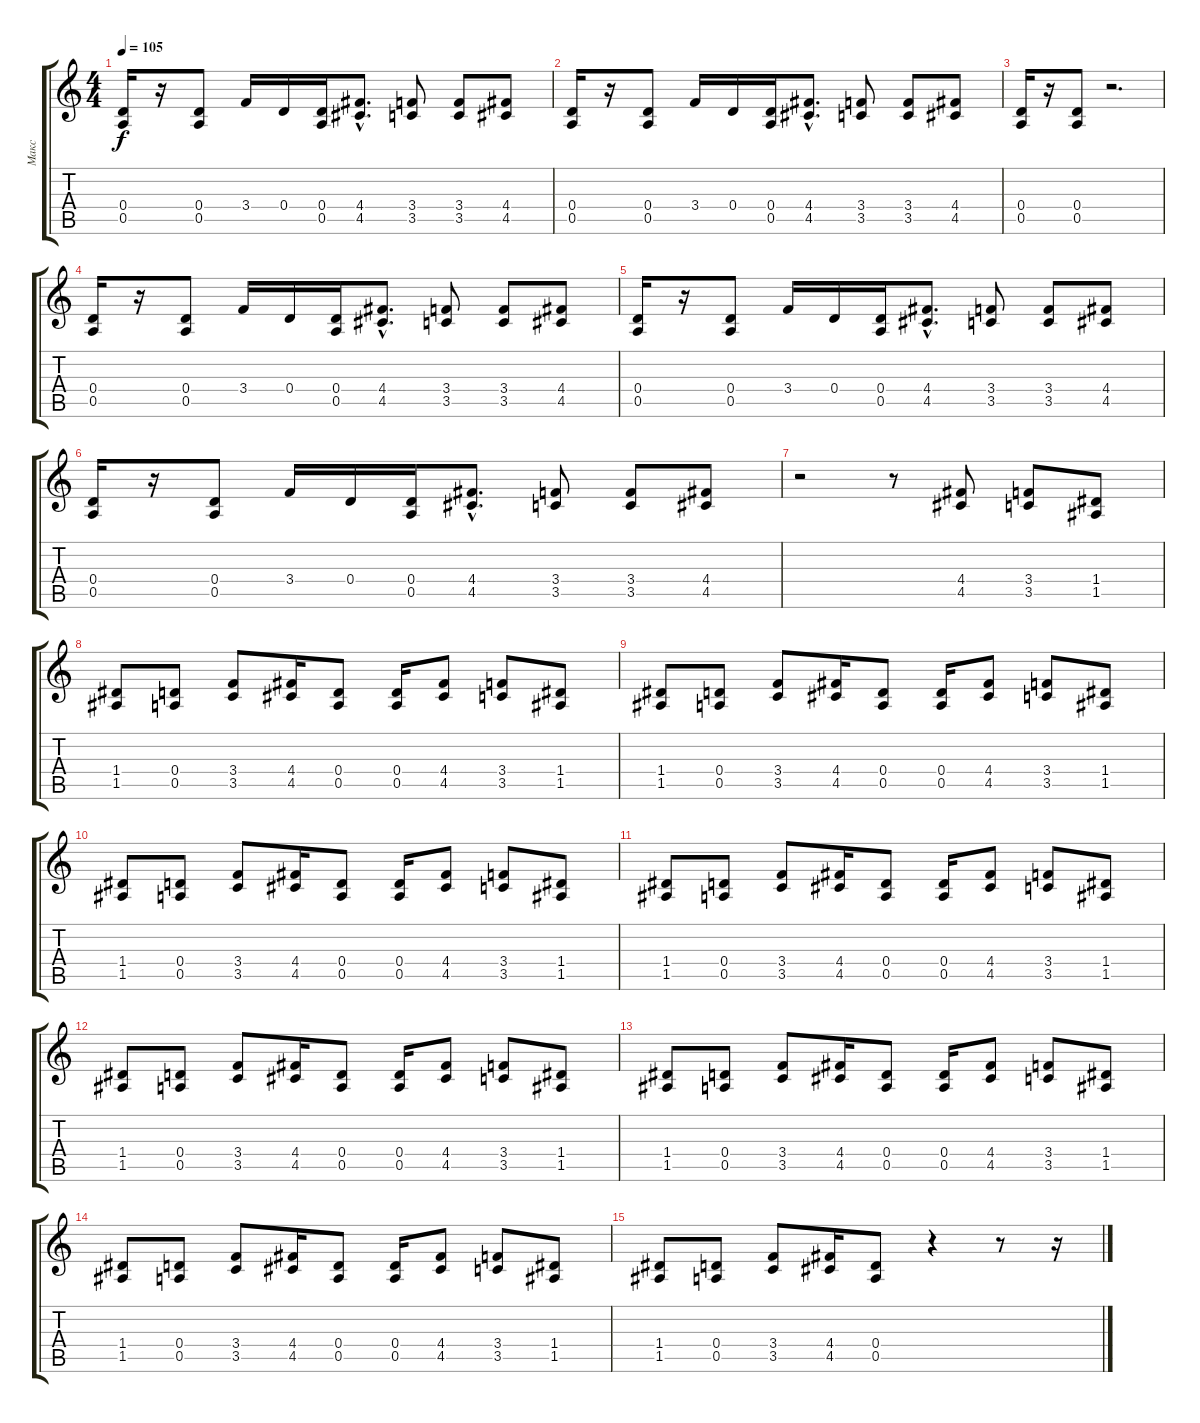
\track ("Макс" "Макс") {instrument distortionguitar}
\staff {score tabs}
\tuning (E4 B3 G3 D3 A2 E2) {hide}
\ts (4 4)
\tempo 105
\clef g2
\ks c
(0.4 0.5).16{dy f} r.16 (0.4 0.5).8 3.4.16 0.4.16 (0.4 0.5).16 (4.4{hac} 4.5{hac}).8{d} (3.4 3.5).8 (3.4 3.5).8 (4.4 4.5).8 |
(0.4 0.5).16 r.16 (0.4 0.5).8 3.4.16 0.4.16 (0.4 0.5).16 (4.4{hac} 4.5{hac}).8{d} (3.4 3.5).8 (3.4 3.5).8 (4.4 4.5).8 |
(0.4 0.5).16 r.16 (0.4 0.5).8 r.2{d} |
(0.4 0.5).16 r.16 (0.4 0.5).8 3.4.16 0.4.16 (0.4 0.5).16 (4.4{hac} 4.5{hac}).8{d} (3.4 3.5).8 (3.4 3.5).8 (4.4 4.5).8 |
(0.4 0.5).16 r.16 (0.4 0.5).8 3.4.16 0.4.16 (0.4 0.5).16 (4.4{hac} 4.5{hac}).8{d} (3.4 3.5).8 (3.4 3.5).8 (4.4 4.5).8 |
(0.4 0.5).16 r.16 (0.4 0.5).8 3.4.16 0.4.16 (0.4 0.5).16 (4.4{hac} 4.5{hac}).8{d} (3.4 3.5).8 (3.4 3.5).8 (4.4 4.5).8 |
r.2 r.8 (4.4 4.5).8 (3.4 3.5).8 (1.4 1.5).8 |
(1.4 1.5).8 (0.4 0.5).8 (3.4 3.5).8 (4.4 4.5).16 (0.4 0.5).8 (0.4 0.5).16 (4.4 4.5).8 (3.4 3.5).8 (1.4 1.5).8 |
(1.4 1.5).8 (0.4 0.5).8 (3.4 3.5).8 (4.4 4.5).16 (0.4 0.5).8 (0.4 0.5).16 (4.4 4.5).8 (3.4 3.5).8 (1.4 1.5).8 |
(1.4 1.5).8 (0.4 0.5).8 (3.4 3.5).8 (4.4 4.5).16 (0.4 0.5).8 (0.4 0.5).16 (4.4 4.5).8 (3.4 3.5).8 (1.4 1.5).8 |
(1.4 1.5).8 (0.4 0.5).8 (3.4 3.5).8 (4.4 4.5).16 (0.4 0.5).8 (0.4 0.5).16 (4.4 4.5).8 (3.4 3.5).8 (1.4 1.5).8 |
(1.4 1.5).8 (0.4 0.5).8 (3.4 3.5).8 (4.4 4.5).16 (0.4 0.5).8 (0.4 0.5).16 (4.4 4.5).8 (3.4 3.5).8 (1.4 1.5).8 |
(1.4 1.5).8 (0.4 0.5).8 (3.4 3.5).8 (4.4 4.5).16 (0.4 0.5).8 (0.4 0.5).16 (4.4 4.5).8 (3.4 3.5).8 (1.4 1.5).8 |
(1.4 1.5).8 (0.4 0.5).8 (3.4 3.5).8 (4.4 4.5).16 (0.4 0.5).8 (0.4 0.5).16 (4.4 4.5).8 (3.4 3.5).8 (1.4 1.5).8 |
(1.4 1.5).8 (0.4 0.5).8 (3.4 3.5).8 (4.4 4.5).16 (0.4 0.5).8 r.4 r.8 r.16
